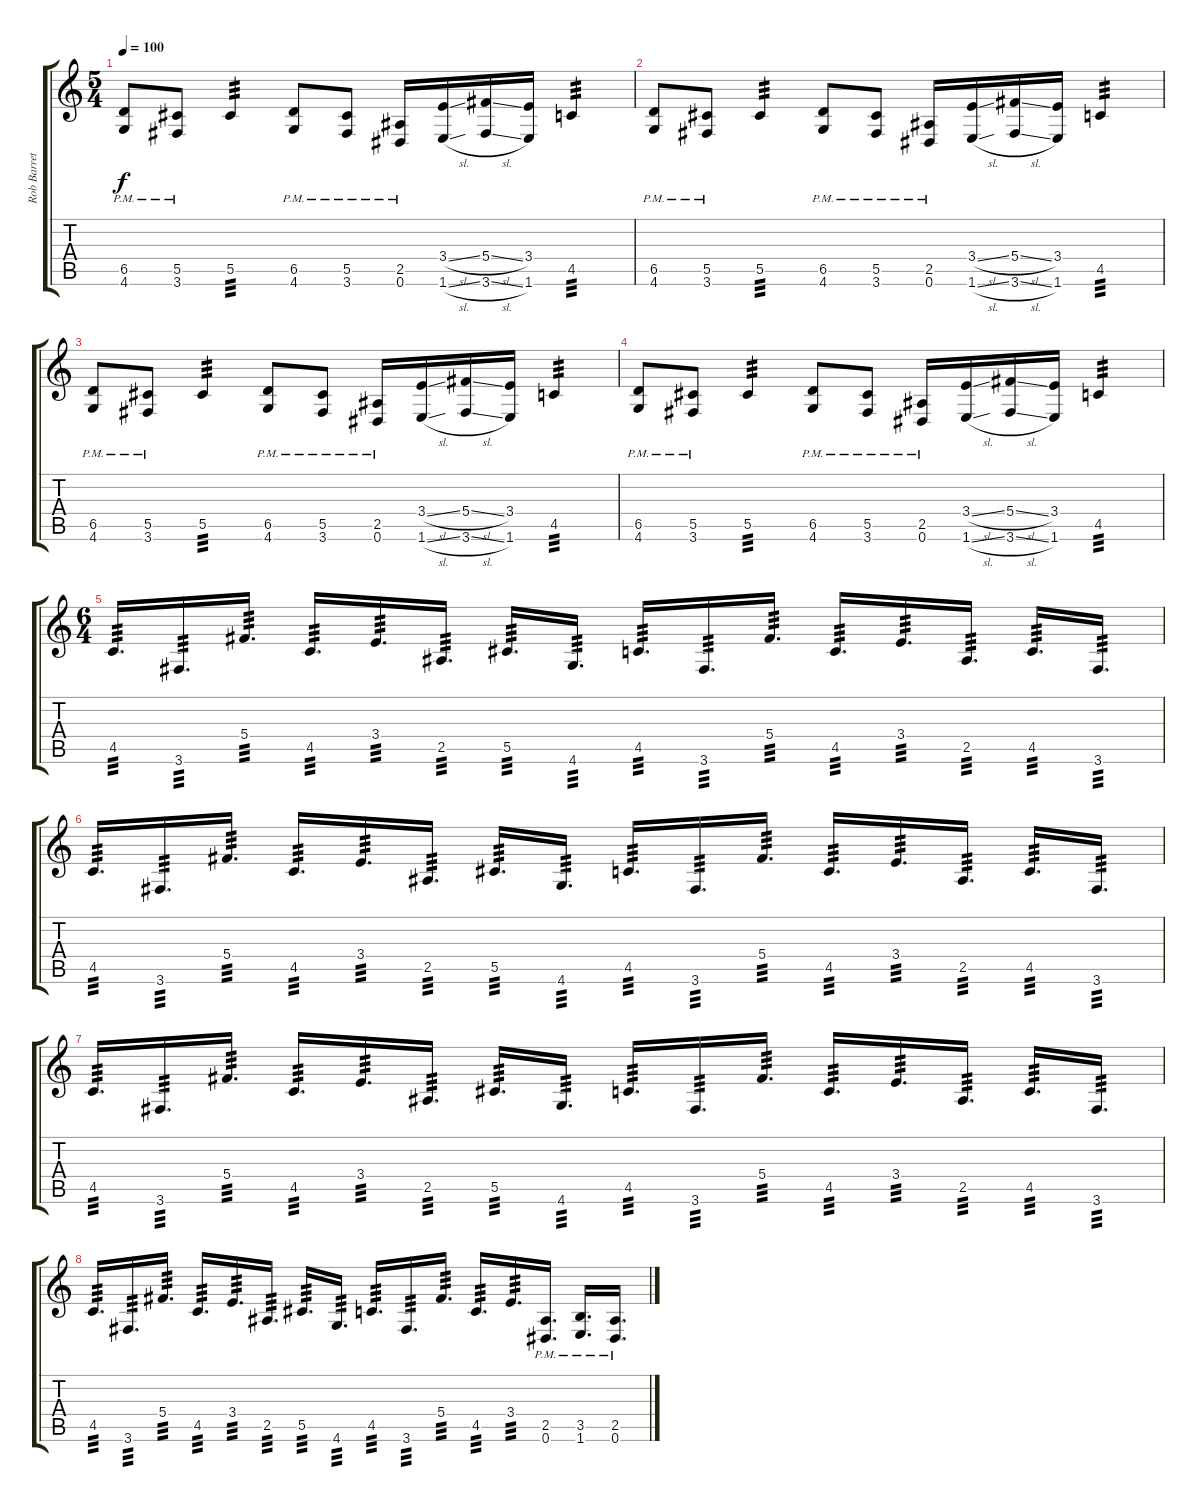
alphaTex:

\track ("Rob Barret" "Rob Barret") {instrument distortionguitar}
\staff {score tabs}
\tuning (Eb4 Bb3 Gb3 Db3 Ab2 Eb2) {hide}
\ts (5 4)
\tempo 100
\clef g2
\ks c
(6.5{pm} 4.6{pm}).8{dy f} (5.5{pm} 3.6{pm}).8 5.5.4{tp 3} (6.5{pm} 4.6{pm}).8 (5.5{pm} 3.6{pm}).8 (2.5{pm} 0.6{pm}).16 (3.4{sl} 1.6{sl}).16 (5.4{sl} 3.6{sl}).16 (3.4 1.6).16 4.5.4{tp 3} |
(6.5{pm} 4.6{pm}).8 (5.5{pm} 3.6{pm}).8 5.5.4{tp 3} (6.5{pm} 4.6{pm}).8 (5.5{pm} 3.6{pm}).8 (2.5{pm} 0.6{pm}).16 (3.4{sl} 1.6{sl}).16 (5.4{sl} 3.6{sl}).16 (3.4 1.6).16 4.5.4{tp 3} |
(6.5{pm} 4.6{pm}).8 (5.5{pm} 3.6{pm}).8 5.5.4{tp 3} (6.5{pm} 4.6{pm}).8 (5.5{pm} 3.6{pm}).8 (2.5{pm} 0.6{pm}).16 (3.4{sl} 1.6{sl}).16 (5.4{sl} 3.6{sl}).16 (3.4 1.6).16 4.5.4{tp 3} |
(6.5{pm} 4.6{pm}).8 (5.5{pm} 3.6{pm}).8 5.5.4{tp 3} (6.5{pm} 4.6{pm}).8 (5.5{pm} 3.6{pm}).8 (2.5{pm} 0.6{pm}).16 (3.4{sl} 1.6{sl}).16 (5.4{sl} 3.6{sl}).16 (3.4 1.6).16 4.5.4{tp 3} |
\ts (6 4)
4.5.16{d tp 3} 3.6.16{d tp 3} 5.4.16{d tp 3} 4.5.16{d tp 3} 3.4.16{d tp 3} 2.5.16{d tp 3} 5.5.16{d tp 3} 4.6.16{d tp 3} 4.5.16{d tp 3} 3.6.16{d tp 3} 5.4.16{d tp 3} 4.5.16{d tp 3} 3.4.16{d tp 3} 2.5.16{d tp 3} 4.5.16{d tp 3} 3.6.16{d tp 3} |
4.5.16{d tp 3} 3.6.16{d tp 3} 5.4.16{d tp 3} 4.5.16{d tp 3} 3.4.16{d tp 3} 2.5.16{d tp 3} 5.5.16{d tp 3} 4.6.16{d tp 3} 4.5.16{d tp 3} 3.6.16{d tp 3} 5.4.16{d tp 3} 4.5.16{d tp 3} 3.4.16{d tp 3} 2.5.16{d tp 3} 4.5.16{d tp 3} 3.6.16{d tp 3} |
4.5.16{d tp 3} 3.6.16{d tp 3} 5.4.16{d tp 3} 4.5.16{d tp 3} 3.4.16{d tp 3} 2.5.16{d tp 3} 5.5.16{d tp 3} 4.6.16{d tp 3} 4.5.16{d tp 3} 3.6.16{d tp 3} 5.4.16{d tp 3} 4.5.16{d tp 3} 3.4.16{d tp 3} 2.5.16{d tp 3} 4.5.16{d tp 3} 3.6.16{d tp 3} |
4.5.16{d tp 3} 3.6.16{d tp 3} 5.4.16{d tp 3} 4.5.16{d tp 3} 3.4.16{d tp 3} 2.5.16{d tp 3} 5.5.16{d tp 3} 4.6.16{d tp 3} 4.5.16{d tp 3} 3.6.16{d tp 3} 5.4.16{d tp 3} 4.5.16{d tp 3} 3.4.16{d tp 3} (2.5{pm} 0.6{pm}).16{d} (3.5{pm} 1.6{pm}).16{d} (2.5{pm} 0.6{pm}).16{d}
